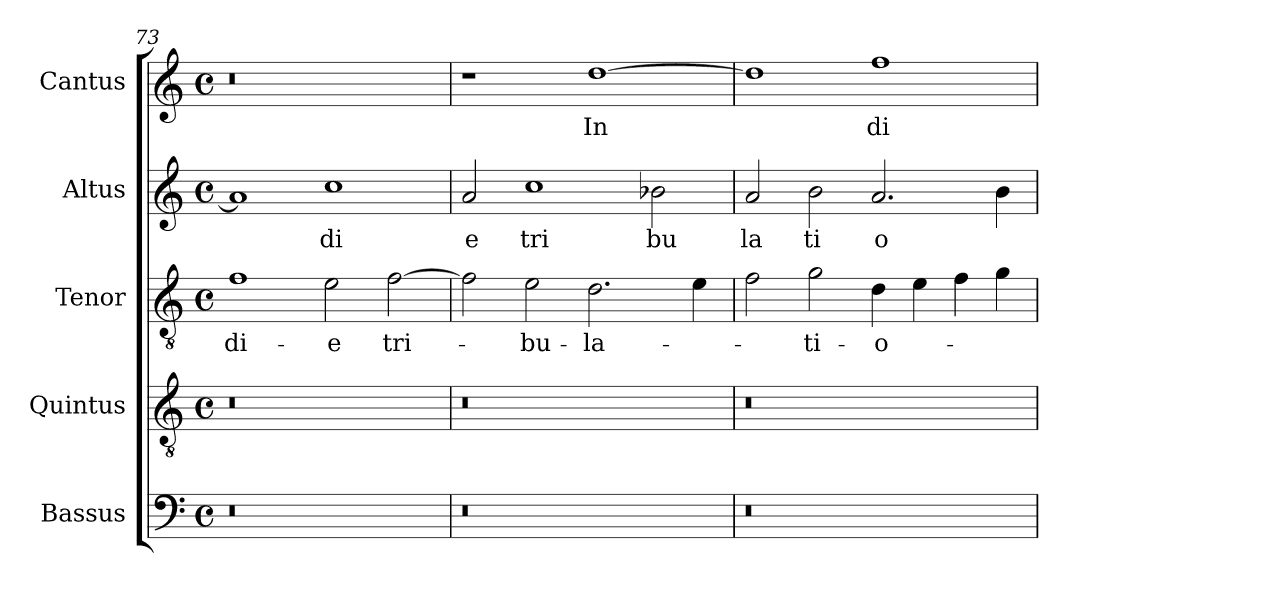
**kern	**kern	**kern	**text	**kern	**text	**kern	**text
*part5	*part4	*part3	*part3	*part2	*part2	*part1	*part1
*staff5	*staff4	*staff3	*staff3	*staff2	*staff2	*staff1	*staff1
*I"Bassus	*I"Quintus	*I"Tenor	*	*I"Altus	*	*I"Cantus	*
*clefF4	*clefGv2	*clefGv2	*	*clefG2	*	*clefG2	*
*M4/4	*M4/4	*M4/4	*	*M4/4	*	*M4/4	*
*met(c)	*met(c)	*met(c)	*	*met(c)	*	*met(c)	*
=73	=73	=73	=73	=73	=73	=73	=73
!	!	!	!LO:LY:b:cj	!	!	!	!
0r	0r	1f	di-	1a]	.	0r	.
!	!	!	!LO:LY:b:cj	!	!LO:LY:b:cj	!	!
.	.	2e\	-e	1cc	di	.	.
!	!	!	!LO:LY:b:cj	!	!	!	!
.	.	[>2f\	tri-	.	.	.	.
=74	=74	=74	=74	=74	=74	=74	=74
!	!	!	!	!	!LO:LY:b:cj	!	!
0r	0r	2f\]	.	2a/	e	1r	.
!	!	!	!LO:LY:b:cj	!	!LO:LY:b:cj	!	!
.	.	2e\	-bu-	1cc	tri	.	.
!	!	!	!LO:LY:b:cj	!	!	!	!LO:LY:b:cj
.	.	2.d\	-la-	.	.	[>1dd	In
!	!	!	!	!	!LO:LY:b:cj	!	!
.	.	.	.	2b-X\	bu	.	.
.	.	4e\	.	.	.	.	.
=75	=75	=75	=75	=75	=75	=75	=75
!	!	!	!	!	!LO:LY:b:cj	!	!
0r	0r	2f\	.	2a/	la	1dd]	.
!	!	!	!LO:LY:b:cj	!	!LO:LY:b:cj	!	!
.	.	2g\	-ti-	2b\	ti	.	.
!	!	!	!LO:LY:b:cj	!	!LO:LY:b:cj	!	!LO:LY:b:cj
.	.	4d\	-o-	2.a/	o	1ff	di-
.	.	4e\	.	.	.	.	.
.	.	4f\	.	.	.	.	.
.	.	4g\	.	4b\	.	.	.
=	=	=	=	=	=	=	=
*-	*-	*-	*-	*-	*-	*-	*-
